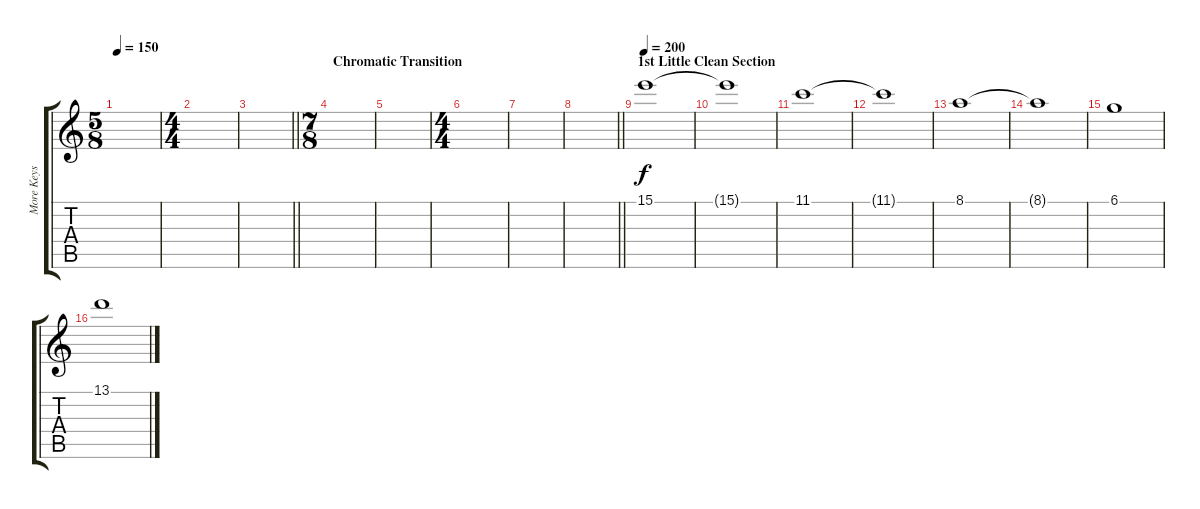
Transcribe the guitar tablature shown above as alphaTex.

\track ("More Keys" "More Keys") {instrument electricguitarjazz}
\staff {score tabs}
\tuning (Db4 Ab3 E3 B2 Gb2 Db2) {hide}
\ts (5 8)
\tempo 150
\clef g2
\ks c
|
\ts (4 4)
|
\barLineRight lightlight
|
\ts (7 8)
\section ("" "Chromatic Transition")
|
|
\ts (4 4)
|
|
\barLineRight lightlight
|
\section ("" "1st Little Clean Section")
\tempo 200
15.1.1{volume 6 instrument fx7echoes} |
15.1{t}.1 |
11.1.1 |
11.1{t}.1 |
8.1.1 |
8.1{t}.1 |
6.1.1 |
13.1.1
